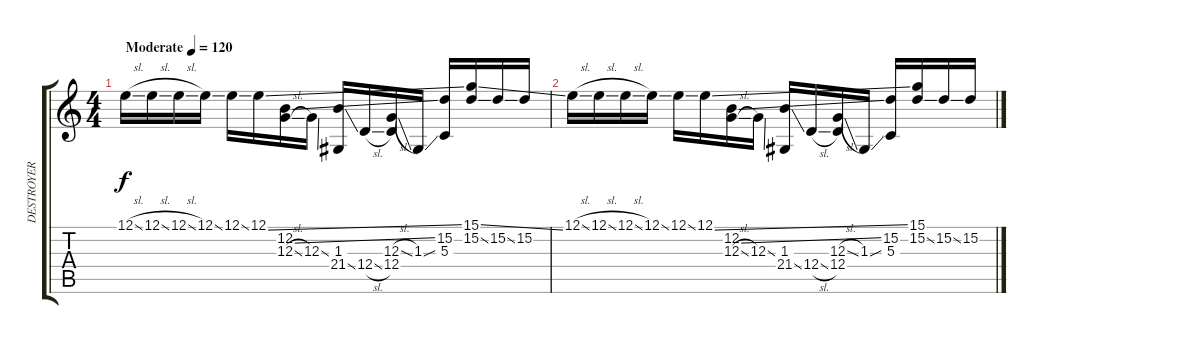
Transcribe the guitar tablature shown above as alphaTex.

\track ("DESTROYER IN THE END" "DESTROYER ") {instrument lead1square}
\staff {score tabs}
\tuning (E4 B3 G3 D3 A2 E2) {hide}
\ts (4 4)
\tempo (120 "Moderate")
\clef g2
\ks c
12.1{sl}.16{dy f instrument lead1square} 12.1{sl}.16 12.1{sl}.16 12.1{ss}.16 12.1{ss}.16 12.1{ss}.16 (12.2{ss} 12.3{sl}).16 12.3{ss}.16 (1.3 21.4{ss}).16 12.4{sl}.16 (12.3{sl} 12.4).16 1.3{ss}.16 (15.2 5.3).16 (15.1{ss} 15.2{ss}).16 15.2{ss}.16 15.2.16 |
12.1{sl}.16 12.1{sl}.16 12.1{sl}.16 12.1{ss}.16 12.1{ss}.16 12.1{ss}.16 (12.2{ss} 12.3{sl}).16 12.3{ss}.16 (1.3 21.4{ss}).16 12.4{sl}.16 (12.3{sl} 12.4).16 1.3{ss}.16 (15.2 5.3).16 (15.1 15.2{ss}).16 15.2{ss}.16 15.2.16
